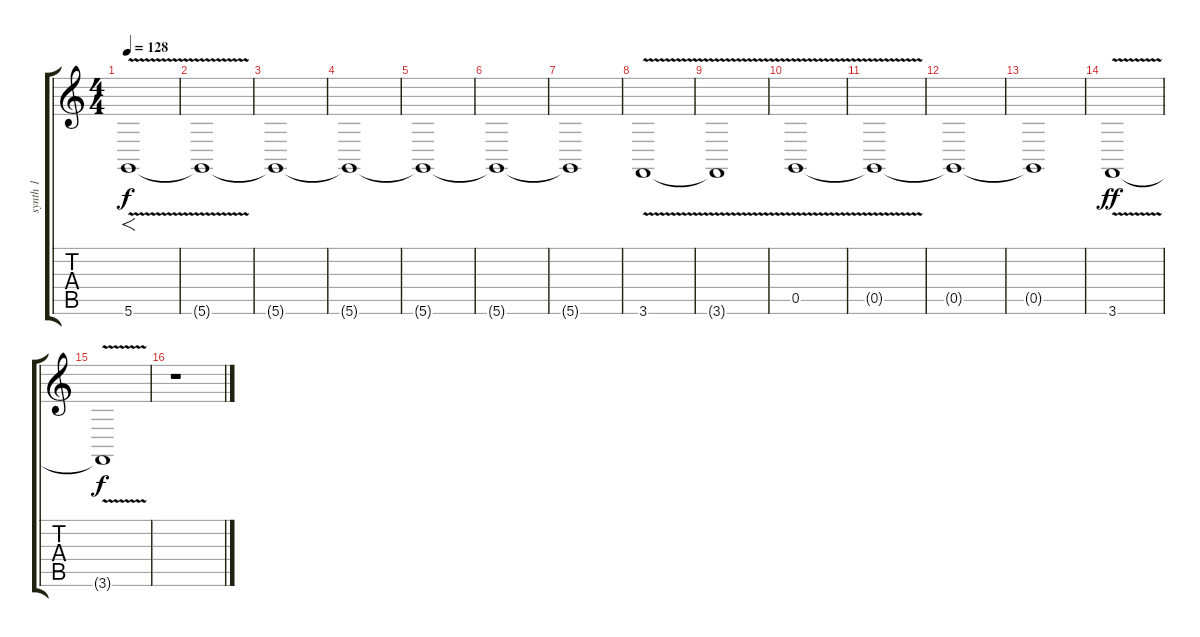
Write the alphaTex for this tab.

\track ("synth 1" "synth 1") {instrument lead2sawtooth}
\staff {score tabs}
\tuning (D4 A3 F3 C3 G2 D2) {hide}
\ts (4 4)
\tempo 128
\clef g2
\ks c
5.6{v}.1{f dy f instrument lead2sawtooth} |
5.6{t}.1 |
5.6{t}.1 |
5.6{t}.1 |
5.6{t}.1 |
5.6{t}.1 |
5.6{t}.1 |
3.6{v}.1 |
3.6{t}.1 |
0.5{v}.1 |
0.5{t}.1 |
0.5{t}.1 |
0.5{t}.1 |
3.6{v}.1{dy ff} |
3.6{t}.1{dy f} |
r.1
